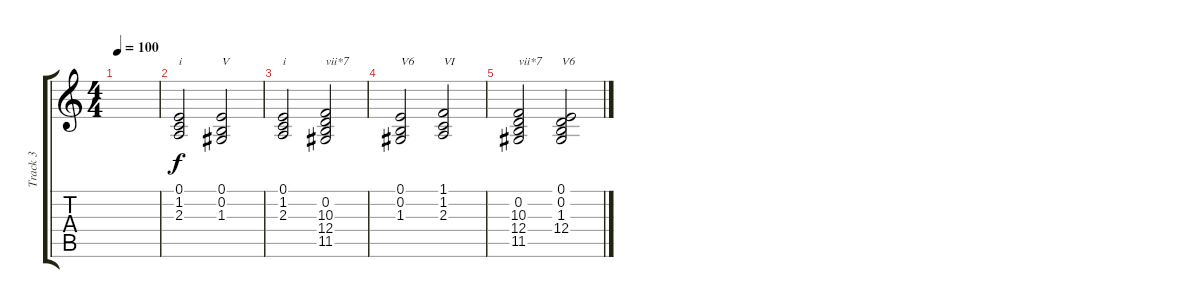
\track ("Track 3" "Track 3") {mute instrument acousticgrandpiano}
\staff {score tabs}
\tuning (E4 B3 G3 D3 A2 E2) {hide}
\ts (4 4)
\tempo 100
\clef g2
\ks aminor
|
(0.1 1.2 2.3).2{txt "i"} (0.1 0.2 1.3).2{txt "V"} |
(0.1 1.2 2.3).2{txt "i"} (0.2 10.3 12.4 11.5).2{txt "vii*7"} |
(0.1 0.2 1.3).2{txt "V6"} (1.1 1.2 2.3).2{txt "VI"} |
(0.2 10.3 12.4 11.5).2{txt "vii*7"} (0.1 0.2 1.3 12.4).2{txt "V6"}
